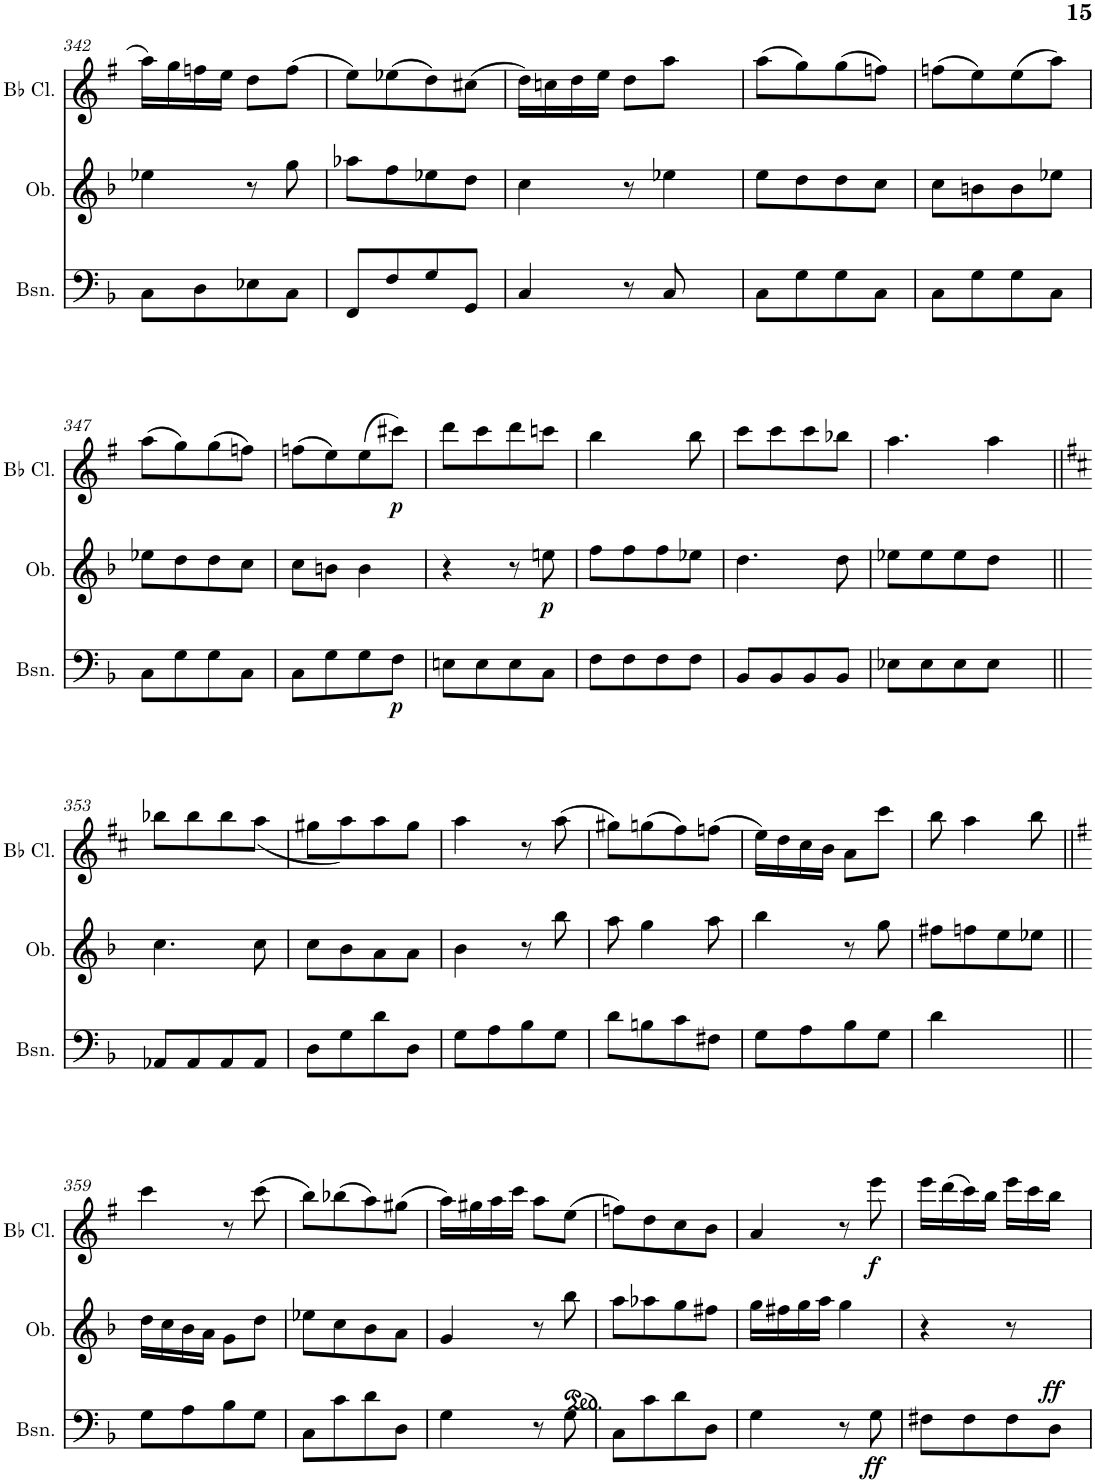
**kern	**dynam	**kern	**dynam	**kern	**dynam
*part3	*part3	*part2	*part2	*part1	*part1
*staff3	*staff3	*staff2	*staff2	*staff1	*staff1
*I"Bassoon	*	*I"Oboe	*	*I"Bb Clarinet	*
*I'Bsn.	*	*I'Ob.	*	*I'Bb Cl.	*
!!LO:PB:g=z
*clefF4	*	*clefG2	*	*clefG2	*
*	*	*	*	*Trd1c2	*
*k[b-]	*	*k[b-]	*	*k[f#]	*
*M4/4	*	*M4/4	*	*M4/4	*
*met(c)	*	*met(c)	*	*met(c)	*
=342	=342	=342	=342	=342	=342
8C\L	.	4ee-X\	.	16aa\LL	.
.	.	.	.	16gg\	.
8D\	.	.	.	16ffn\	.
.	.	.	.	16ee\JJ	.
8E-X\	.	8r	.	8dd\L	.
8C\J	.	8gg\	.	(>8ff\J	.
=343	=343	=343	=343	=343	=343
8FF/L	.	8aa-X\L	.	8ee\L)	.
8F/	.	8ff\	.	(>8ee-X\	.
8G/	.	8ee-X\	.	8dd\)	.
8GG/J	.	8dd\J	.	(>8cc#X\J	.
=344	=344	=344	=344	=344	=344
4C/	.	4cc\	.	16dd\LL)	.
.	.	.	.	16ccn\	.
.	.	.	.	16dd\	.
.	.	.	.	16ee\JJ	.
8r	.	8r	.	8dd\L	.
8C/	.	4ee-X\	.	8aa\J	.
8ryy	.	.	.	8ryy	.
=345	=345	=345	=345	=345	=345
8C\L	.	8ee\L	.	(>8aa\L	.
8G\	.	8dd\	.	8gg\)	.
8G\	.	8dd\	.	(>8gg\	.
8C\J	.	8cc\J	.	8ffn\J)	.
=346	=346	=346	=346	=346	=346
8C\L	.	8cc\L	.	(>8ffn\L	.
8G\	.	8bn\	.	8ee\)	.
8G\	.	8b\	.	(>8ee\	.
8C\J	.	8ee-X\J	.	8aa\J)	.
!!LO:LB:g=z
=347	=347	=347	=347	=347	=347
8C\L	.	8ee-X\L	.	(>8aa\L	.
8G\	.	8dd\	.	8gg\)	.
8G\	.	8dd\	.	(>8gg\	.
8C\J	.	8cc\J	.	8ffn\J)	.
=348	=348	=348	=348	=348	=348
8C\L	.	8cc\L	.	(>8ffn\L	.
8G\	.	8bn\J	.	8ee\)	.
8G\	.	4b\	.	(>8ee\	.
!	!LO:DY:b	!	!	!	!LO:DY:b
8F\J	p	.	.	8ccc#X\J)	p
=349	=349	=349	=349	=349	=349
8En\L	.	4r	.	8ddd\L	.
8E\	.	.	.	8ccc\	.
8E\	.	8r	.	8ddd\	.
!	!	!	!LO:DY:b	!	!
8C\J	.	8een\	p	8cccn\J	.
=350	=350	=350	=350	=350	=350
8F\L	.	8ff\L	.	4bb\	.
8F\	.	8ff\	.	.	.
8F\	.	8ff\	.	8ryy	.
8F\J	.	8ee-X\J	.	8bb\	.
=351	=351	=351	=351	=351	=351
8BB-/L	.	4.dd\	.	8ccc\L	.
8BB-/	.	.	.	8ccc\	.
8BB-/	.	.	.	8ccc\	.
8BB-/J	.	8dd\	.	8bb-X\J	.
=352	=352	=352	=352	=352	=352
8E-X\L	.	8ee-X\L	.	4.aa\	.
8E-\	.	8ee-\	.	.	.
8E-\	.	8ee-\	.	.	.
8E-\J	.	8dd\J	.	4aa\	.
8ryy	.	8ryy	.	.	.
!!LO:LB:g=z
=353||	=353||	=353||	=353||	=353||	=353||
*	*	*	*	*k[f#c#]	*
8AA-X/L	.	4.cc\	.	8bb-X\L	.
8AA-/	.	.	.	8bb-\	.
8AA-/	.	.	.	8bb-\	.
8AA-/J	.	8cc\	.	(<8aa\J	.
=354	=354	=354	=354	=354	=354
8D\L	.	8cc\L	.	8gg#X\L	.
8G\	.	8b-\	.	8aa\)	.
8d\	.	8a\	.	8aa\	.
8D\J	.	8a\J	.	8gg#\J	.
=355	=355	=355	=355	=355	=355
8G\L	.	4b-\	.	4aa\	.
8A\	.	.	.	.	.
8B-\	.	8r	.	8r	.
8G\J	.	8bb-\	.	(>8aa\	.
=356	=356	=356	=356	=356	=356
8d\L	.	8aa\	.	8gg#X\L)	.
8Bn\	.	4gg\	.	(>8ggn\	.
8c\	.	.	.	8ff#\)	.
8F#X\J	.	8aa\	.	(>8ffn\J	.
=357	=357	=357	=357	=357	=357
8G\L	.	4bb-\	.	16ee\LL)	.
.	.	.	.	16dd\	.
8A\	.	.	.	16cc#\	.
.	.	.	.	16b\JJ	.
8B-\	.	8r	.	8a\L	.
8G\J	.	8gg\	.	8ccc#\J	.
=358	=358	=358	=358	=358	=358
4d\	.	8ff#X\L	.	8bb\	.
.	.	8ffn\	.	4aa\	.
4ryy	.	8ee\	.	.	.
.	.	8ee-X\J	.	8bb\	.
!!LO:LB:g=z
=359||	=359||	=359||	=359||	=359||	=359||
*	*	*	*	*k[f#]	*
8G\L	.	16dd\LL	.	4ccc\	.
.	.	16cc\	.	.	.
8A\	.	16b-\	.	.	.
.	.	16a\JJ	.	.	.
8B-\	.	8g\L	.	8r	.
8G\J	.	8dd\J	.	(>8ccc\	.
=360	=360	=360	=360	=360	=360
8C\L	.	8ee-X\L	.	8bb\L)	.
8c\	.	8cc\	.	(>8bb-X\	.
8d\	.	8b-\	.	8aa\)	.
8D\J	.	8a\J	.	(>8gg#X\J	.
=361	=361	=361	=361	=361	=361
4G\	.	4g/	.	16aa\LL)	.
.	.	.	.	16gg#X\	.
.	.	.	.	16aa\	.
.	.	.	.	16ccc\JJ	.
8r	.	8r	.	8aa\L	.
8G\	.	8bb-\	.	(>8ee\J	.
=362	=362	=362	=362	=362	=362
8C\L	.	8aa\L	.	8ffn\L)	.
8c\	.	8aa-X\	.	8dd\	.
8d\	.	8gg\	.	8cc\	.
8D\J	.	8ff#X\J	.	8b\J	.
=363	=363	=363	=363	=363	=363
4G\	.	16gg\LL	.	4a/	.
.	.	16ff#X\	.	.	.
.	.	16gg\	.	.	.
.	.	16aa\JJ	.	.	.
8r	.	4gg\	.	8r	.
!	!LO:DY:b	!	!	!	!LO:DY:b
8G\	ff	.	.	8eee\	f
=364	=364	=364	=364	=364	=364
8F#X\L	.	4r	.	16eee\LL	.
.	.	.	.	(>16ddd\	.
8F#\	.	.	.	16ccc\)	.
.	.	.	.	16bb\JJ	.
8F#\	.	8r	.	16eee\LL	.
.	.	.	.	16ccc\	.
!	!LO:DY:a	!	!	!	!
8D\J	ff	8ryy	.	16bb\JJ	.
.	.	.	.	16ryy	.
=	=	=	=	=	=
*-	*-	*-	*-	*-	*-
